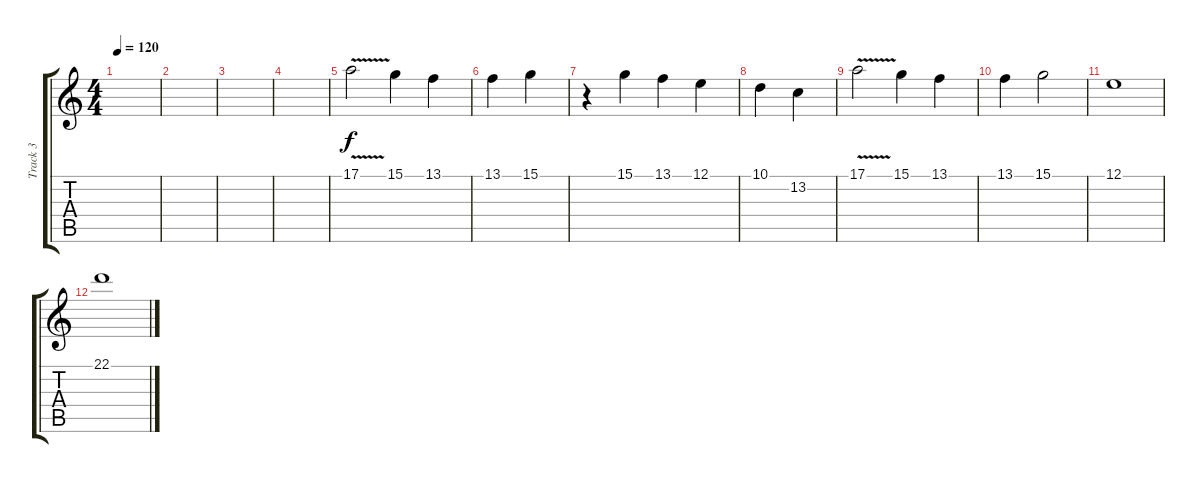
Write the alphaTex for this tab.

\track ("Track 3" "Track 3") {instrument violin}
\staff {score tabs}
\tuning (E4 B3 G3 D3 A2 E2) {hide}
\ts (4 4)
\tempo 120
\clef g2
\ks c
|
|
|
|
17.1{v}.2 15.1.4 13.1.4 |
13.1.4 15.1.4 |
r.4 15.1.4 13.1.4 12.1.4 |
10.1.4 13.2.4 |
17.1{v}.2 15.1.4 13.1.4 |
13.1.4 15.1.2 |
12.1.1 |
22.1.1
